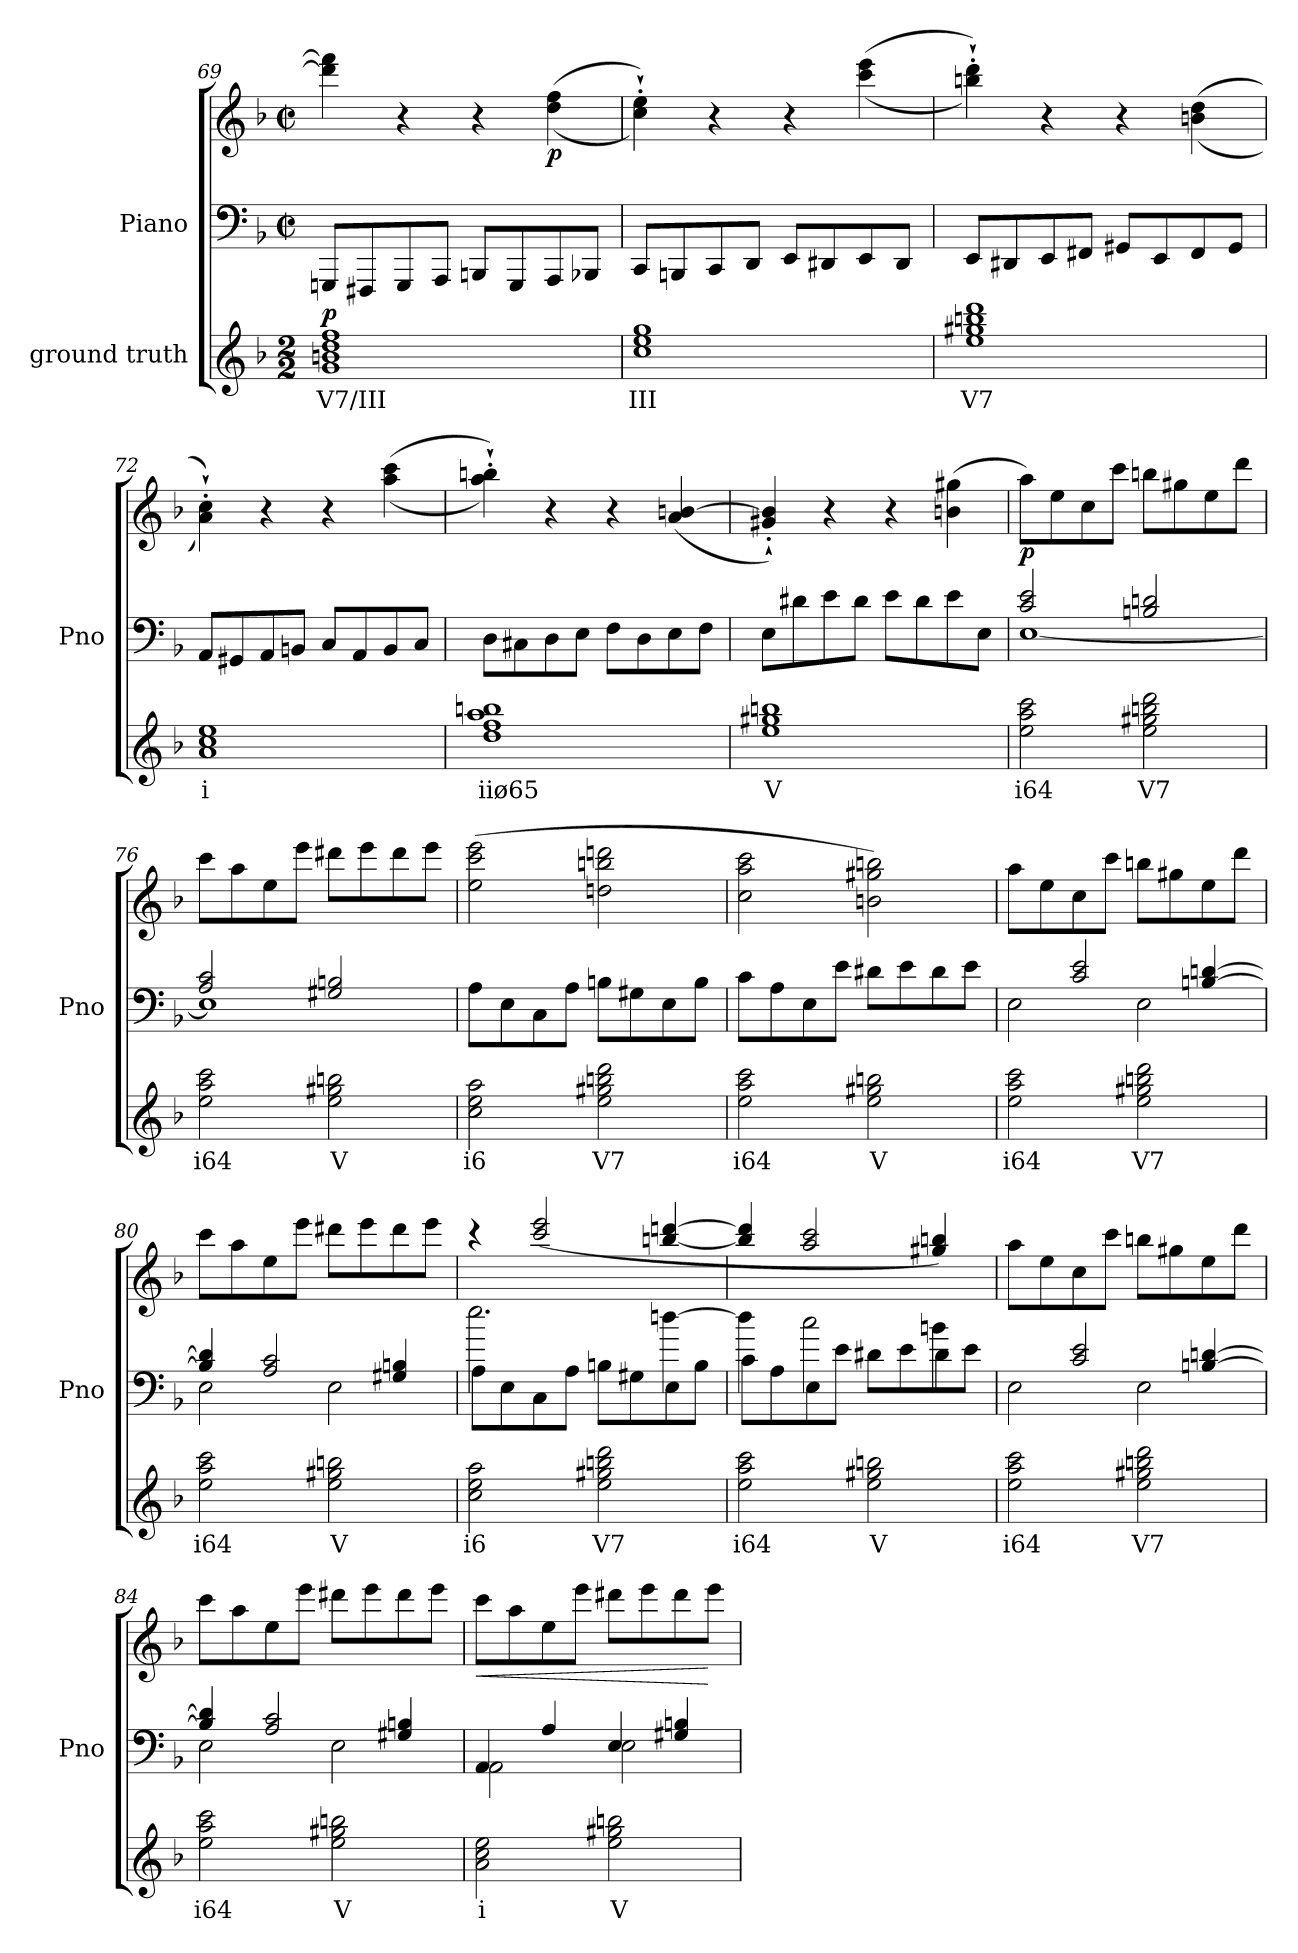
**kern	**text	**kern	**kern	**dynam
*part2	*part2	*part1	*part1	*part1
*staff3	*staff3	*staff2	*staff1	*staff1/2
*I"ground truth	*	*I"Piano	*	*
*	*	*I'Pno	*	*
!!LO:LB:g=z
*	*	*clefF4	*clefG2	*
*k[b-]	*	*k[b-]	*k[b-]	*
*d:	*	*F:	*F:	*
*M2/2	*	*M2/2	*M2/2	*
*	*	*met(c|)	*met(c|)	*
=69	=69	=69	=69	=69
!	!	!	!	!LO:DY:b=2
1g 1bn 1dd 1ff	V7/III	8GGGn/L	4ddd\] 4fff\]	p
.	.	8FFF#X/	.	.
.	.	8GGG/	4r	.
.	.	8AAA/J	.	.
.	.	8BBBn/L	4r	.
.	.	8GGG/	.	.
!	!	!	!	!LO:DY:b
.	.	8AAA/	(>(>4dd\ 4ff\	p
.	.	8BBB-X/J	.	.
=70	=70	=70	=70	=70
1cc 1ee 1gg	III	8CC/L	4cc\'` 4ee\'`))	.
.	.	8BBBn/	.	.
.	.	8CC/	4r	.
.	.	8DD/J	.	.
.	.	8EE/L	4r	.
.	.	8DD#X/	.	.
.	.	8EE/	(>(>4ccc\ 4eee\	.
.	.	8DD#/J	.	.
=71	=71	=71	=71	=71
1ee 1gg#X 1bbn 1ddd	V7	8EE/L	4bbn\'` 4ddd\'`))	.
.	.	8DD#X/	.	.
.	.	8EE/	4r	.
.	.	8FF#X/J	.	.
.	.	8GG#X/L	4r	.
.	.	8EE/	.	.
.	.	8FF#/	(>(>4bn\ 4dd\	.
.	.	8GG#/J	.	.
!!LO:LB:g=z
=72	=72	=72	=72	=72
1a 1cc 1ee	i	8AA/L	4a\'` 4cc\'`))	.
.	.	8GG#X/	.	.
.	.	8AA/	4r	.
.	.	8BBn/J	.	.
.	.	8C/L	4r	.
.	.	8AA/	.	.
.	.	8BB/	(>(>4aa\ 4ccc\	.
.	.	8C/J	.	.
=73	=73	=73	=73	=73
1dd 1ff 1aa 1bbn	iiø65	8D\L	4aa\'` 4bbn\'`))	.
.	.	8C#X\	.	.
.	.	8D\	4r	.
.	.	8E\J	.	.
.	.	8F\L	4r	.
.	.	8D\	.	.
.	.	8E\	(>4a/ [4bn/	.
.	.	8F\J	.	.
=74	=74	=74	=74	=74
1ee 1gg#X 1bbn	V	8E\L	4g#X/'` 4b/]'`)	.
.	.	8d#X\	.	.
.	.	8e\	4r	.
.	.	8d#\J	.	.
.	.	8e\L	4r	.
.	.	8d#\	.	.
.	.	8e\	(>4bn\ 4gg#X\	.
.	.	8E\J	.	.
=75	=75	=75	=75	=75
*	*	*^	*	*
!	!	!	!	!	!LO:DY:b
2ee 2aa 2ccc	i64	2c/ 2e/	[1E	8aa\L)	p
.	.	.	.	8ee\	.
.	.	.	.	8cc\	.
.	.	.	.	8ccc\J	.
2ee 2gg#X 2bbn 2ddd	V7	2Bn/ 2dn/	.	8bbn\L	.
.	.	.	.	8gg#X\	.
.	.	.	.	8ee\	.
.	.	.	.	8ddd\J	.
!!LO:LB:g=z
=76	=76	=76	=76	=76	=76
2ee 2aa 2ccc	i64	2A/ 2c/	1E]	8ccc\L	.
.	.	.	.	8aa\	.
.	.	.	.	8ee\	.
.	.	.	.	8eee\J	.
2ee 2gg#X 2bbn	V	2G#X/ 2Bn/	.	8ddd#X\L	.
.	.	.	.	8eee\	.
.	.	.	.	8ddd#\	.
.	.	.	.	8eee\J	.
*	*	*v	*v	*	*
=77	=77	=77	=77	=77
2cc 2ee 2aa	i6	8A\L	(>2ee\ 2ccc\ 2eee\	.
.	.	8E\	.	.
.	.	8C\	.	.
.	.	8A\J	.	.
2ee 2gg#X 2bbn 2ddd	V7	8Bn\L	2ddn\ 2bbn\ 2dddn\	.
.	.	8G#X\	.	.
.	.	8E\	.	.
.	.	8B\J	.	.
=78	=78	=78	=78	=78
2ee 2aa 2ccc	i64	8c\L	2cc\ 2aa\ 2ccc\	.
.	.	8A\	.	.
.	.	8E\	.	.
.	.	8e\J	.	.
2ee 2gg#X 2bbn	V	8d#X\L	2bn\ 2gg#X\ 2bbn\)	.
.	.	8e\	.	.
.	.	8d#\	.	.
.	.	8e\J	.	.
=79	=79	=79	=79	=79
*	*	*^	*	*
2ee 2aa 2ccc	i64	4ryy	2E\	8aa\L	.
.	.	.	.	8ee\	.
.	.	2c/ 2e/	.	8cc\	.
.	.	.	.	8ccc\J	.
2ee 2gg#X 2bbn 2ddd	V7	.	2E\	8bbn\L	.
.	.	.	.	8gg#X\	.
.	.	[4Bn/ [4dn/	.	8ee\	.
.	.	.	.	8ddd\J	.
!!LO:LB:g=z
=80	=80	=80	=80	=80	=80
2ee 2aa 2ccc	i64	4B/] 4d/]	2E\	8ccc\L	.
.	.	.	.	8aa\	.
.	.	2A/ 2c/	.	8ee\	.
.	.	.	.	8eee\J	.
2ee 2gg#X 2bbn	V	.	2E\	8ddd#X\L	.
.	.	.	.	8eee\	.
.	.	4G#X/ 4Bn/	.	8ddd#\	.
.	.	.	.	8eee\J	.
=81	=81	=81	=81	=81	=81
2cc 2ee 2aa	i6	2.ee\	8A\L	4rccc	.
.	.	.	8E\	.	.
.	.	.	8C\	(>2ccc/ 2eee/	.
.	.	.	8A\J	.	.
2ee 2gg#X 2bbn 2ddd	V7	.	8Bn\L	.	.
.	.	.	8G#X\	.	.
.	.	[4ddn\	8E\	[4bbn/ [4dddn/	.
.	.	.	8B\J	.	.
=82	=82	=82	=82	=82	=82
2ee 2aa 2ccc	i64	4dd\]	8c\L	4bb/] 4ddd/]	.
.	.	.	8A\	.	.
.	.	2cc\	8E\	2aa/ 2ccc/	.
.	.	.	8e\J	.	.
2ee 2gg#X 2bbn	V	.	8d#X\L	.	.
.	.	.	8e\	.	.
.	.	4bn\	8d#\	4gg#X/ 4bbn/)	.
.	.	.	8e\J	.	.
=83	=83	=83	=83	=83	=83
2ee 2aa 2ccc	i64	4ryy	2E\	8aa\L	.
.	.	.	.	8ee\	.
.	.	2c/ 2e/	.	8cc\	.
.	.	.	.	8ccc\J	.
2ee 2gg#X 2bbn 2ddd	V7	.	2E\	8bbn\L	.
.	.	.	.	8gg#X\	.
.	.	[4Bn/ [4dn/	.	8ee\	.
.	.	.	.	8ddd\J	.
!!LO:PB:g=z
=84	=84	=84	=84	=84	=84
2ee 2aa 2ccc	i64	4B/] 4d/]	2E\	8ccc\L	.
.	.	.	.	8aa\	.
.	.	2A/ 2c/	.	8ee\	.
.	.	.	.	8eee\J	.
2ee 2gg#X 2bbn	V	.	2E\	8ddd#X\L	.
.	.	.	.	8eee\	.
.	.	4G#X/ 4Bn/	.	8ddd#\	.
.	.	.	.	8eee\J	.
=85	=85	=85	=85	=85	=85
!	!	!	!	!	!LO:HP:b
2a 2cc 2ee	i	4AA/	2AA\	8ccc\L	<
.	.	.	.	8aa\	.
.	.	4A/	.	8ee\	.
.	.	.	.	8eee\J	.
2ee 2gg#X 2bbn	V	4E/	2E\	8ddd#X\L	.
.	.	.	.	8eee\	.
.	.	4G#X/ 4Bn/	.	8ddd#\	.
.	.	.	.	8eee\J	[
*	*	*v	*v	*	*
=	=	=	=	=
*-	*-	*-	*-	*-
